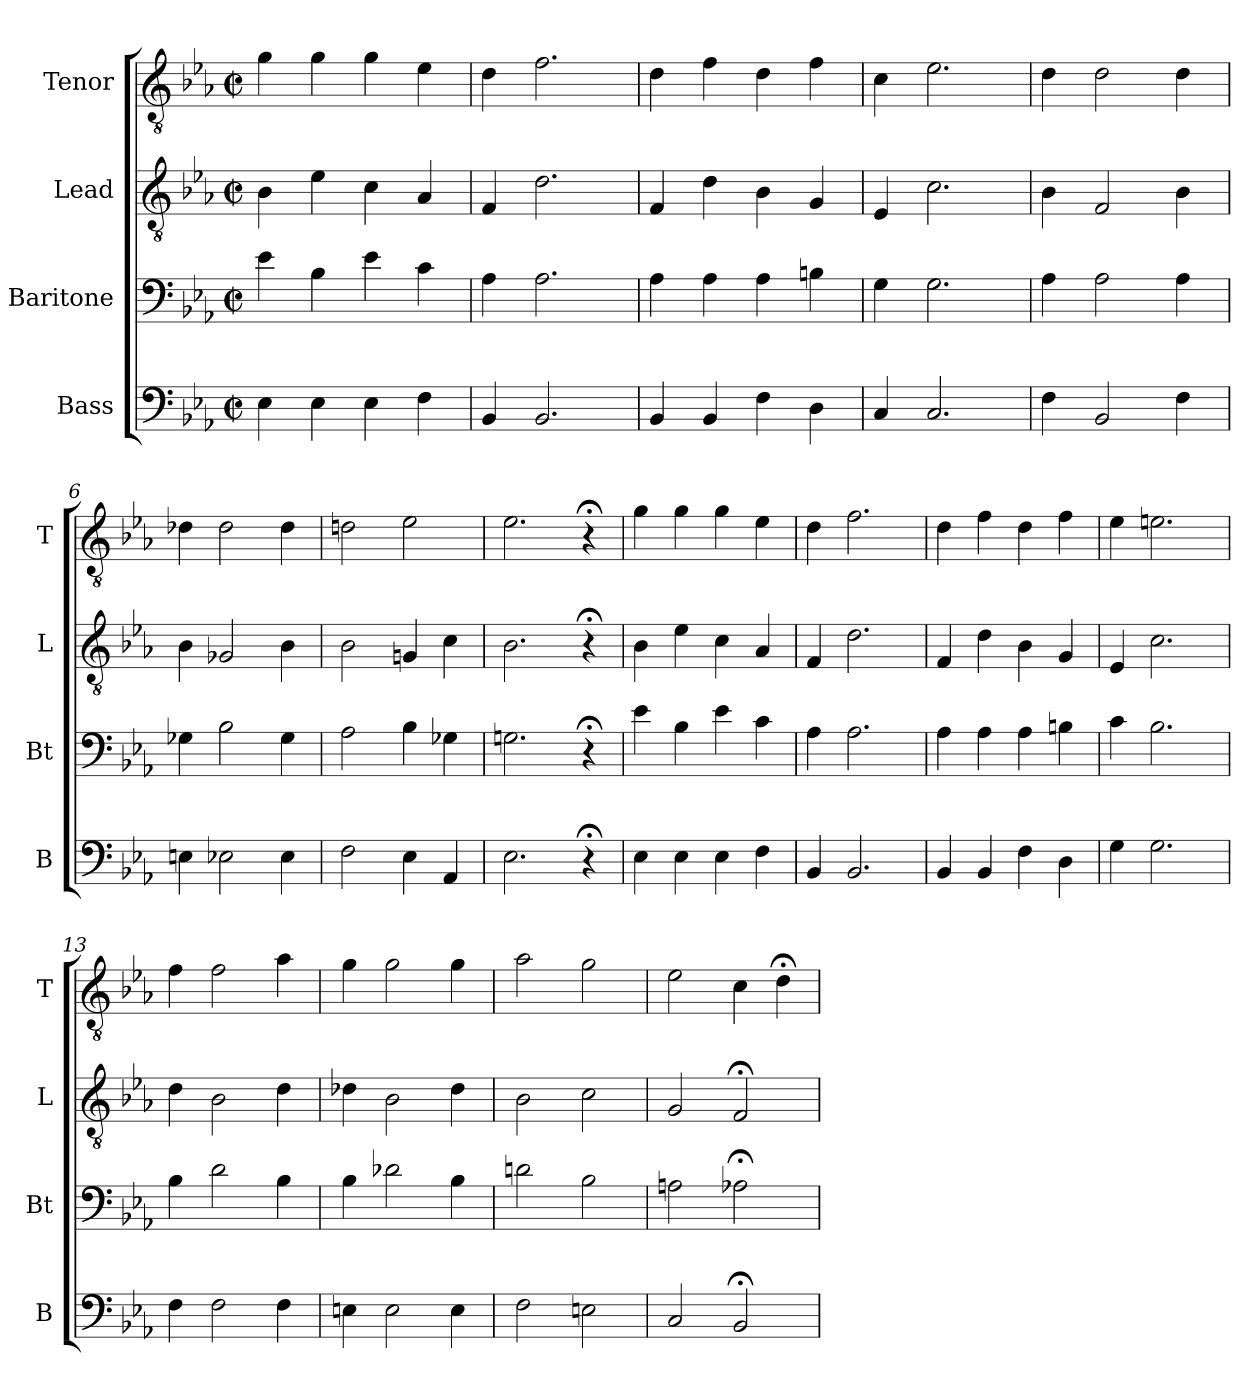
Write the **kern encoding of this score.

**kern	**kern	**kern	**kern
*part4	*part3	*part2	*part1
*staff4	*staff3	*staff2	*staff1
*I"Bass	*I"Baritone	*I"Lead	*I"Tenor
*I'B	*I'Bt	*I'L	*I'T
*clefF4	*clefF4	*clefGv2	*clefGv2
*k[b-e-a-]	*k[b-e-a-]	*k[b-e-a-]	*k[b-e-a-]
*E-:	*E-:	*E-:	*E-:
*M2/2	*M2/2	*M2/2	*M2/2
*met(c|)	*met(c|)	*met(c|)	*met(c|)
=1	=1	=1	=1
4E-	4e-	4B-	4g
4E-	4B-	4e-	4g
4E-	4e-	4c	4g
4F	4c	4A-	4e-
=2	=2	=2	=2
4BB-	4A-	4F	4d
2.BB-	2.A-	2.d	2.f
=3	=3	=3	=3
4BB-	4A-	4F	4d
4BB-	4A-	4d	4f
4F	4A-	4B-	4d
4D	4Bn	4G	4f
=4	=4	=4	=4
4C	4G	4E-	4c
2.C	2.G	2.c	2.e-
=5	=5	=5	=5
4F	4A-	4B-	4d
2BB-	2A-	2F	2d
4F	4A-	4B-	4d
=6	=6	=6	=6
4En	4G-X	4B-	4d-X
2E-X	2B-	2G-X	2d-
4E-	4G-	4B-	4d-
=7	=7	=7	=7
2F	2A-	2B-	2dn
4E-	4B-	4Gn	2e-
4AA-	4G-X	4c	.
=8	=8	=8	=8
2.E-	2.Gn	2.B-	2.e-
4r;<	4r;<	4r;<	4r;<
=9	=9	=9	=9
4E-	4e-	4B-	4g
4E-	4B-	4e-	4g
4E-	4e-	4c	4g
4F	4c	4A-	4e-
=10	=10	=10	=10
4BB-	4A-	4F	4d
2.BB-	2.A-	2.d	2.f
=11	=11	=11	=11
4BB-	4A-	4F	4d
4BB-	4A-	4d	4f
4F	4A-	4B-	4d
4D	4Bn	4G	4f
=12	=12	=12	=12
4G	4c	4E-	4e-
2.G	2.B-	2.c	2.en
=13	=13	=13	=13
4F	4B-	4d	4f
2F	2d	2B-	2f
4F	4B-	4d	4a-
=14	=14	=14	=14
4En	4B-	4d-X	4g
2E	2d-X	2B-	2g
4E	4B-	4d-	4g
=15	=15	=15	=15
2F	2dn	2B-	2a-
2En	2B-	2c	2g
=16	=16	=16	=16
2C	2An	2G	2e-
2BB-;<	2A-X;<	2F;<	4c
.	.	.	4d;<
=	=	=	=
*-	*-	*-	*-
